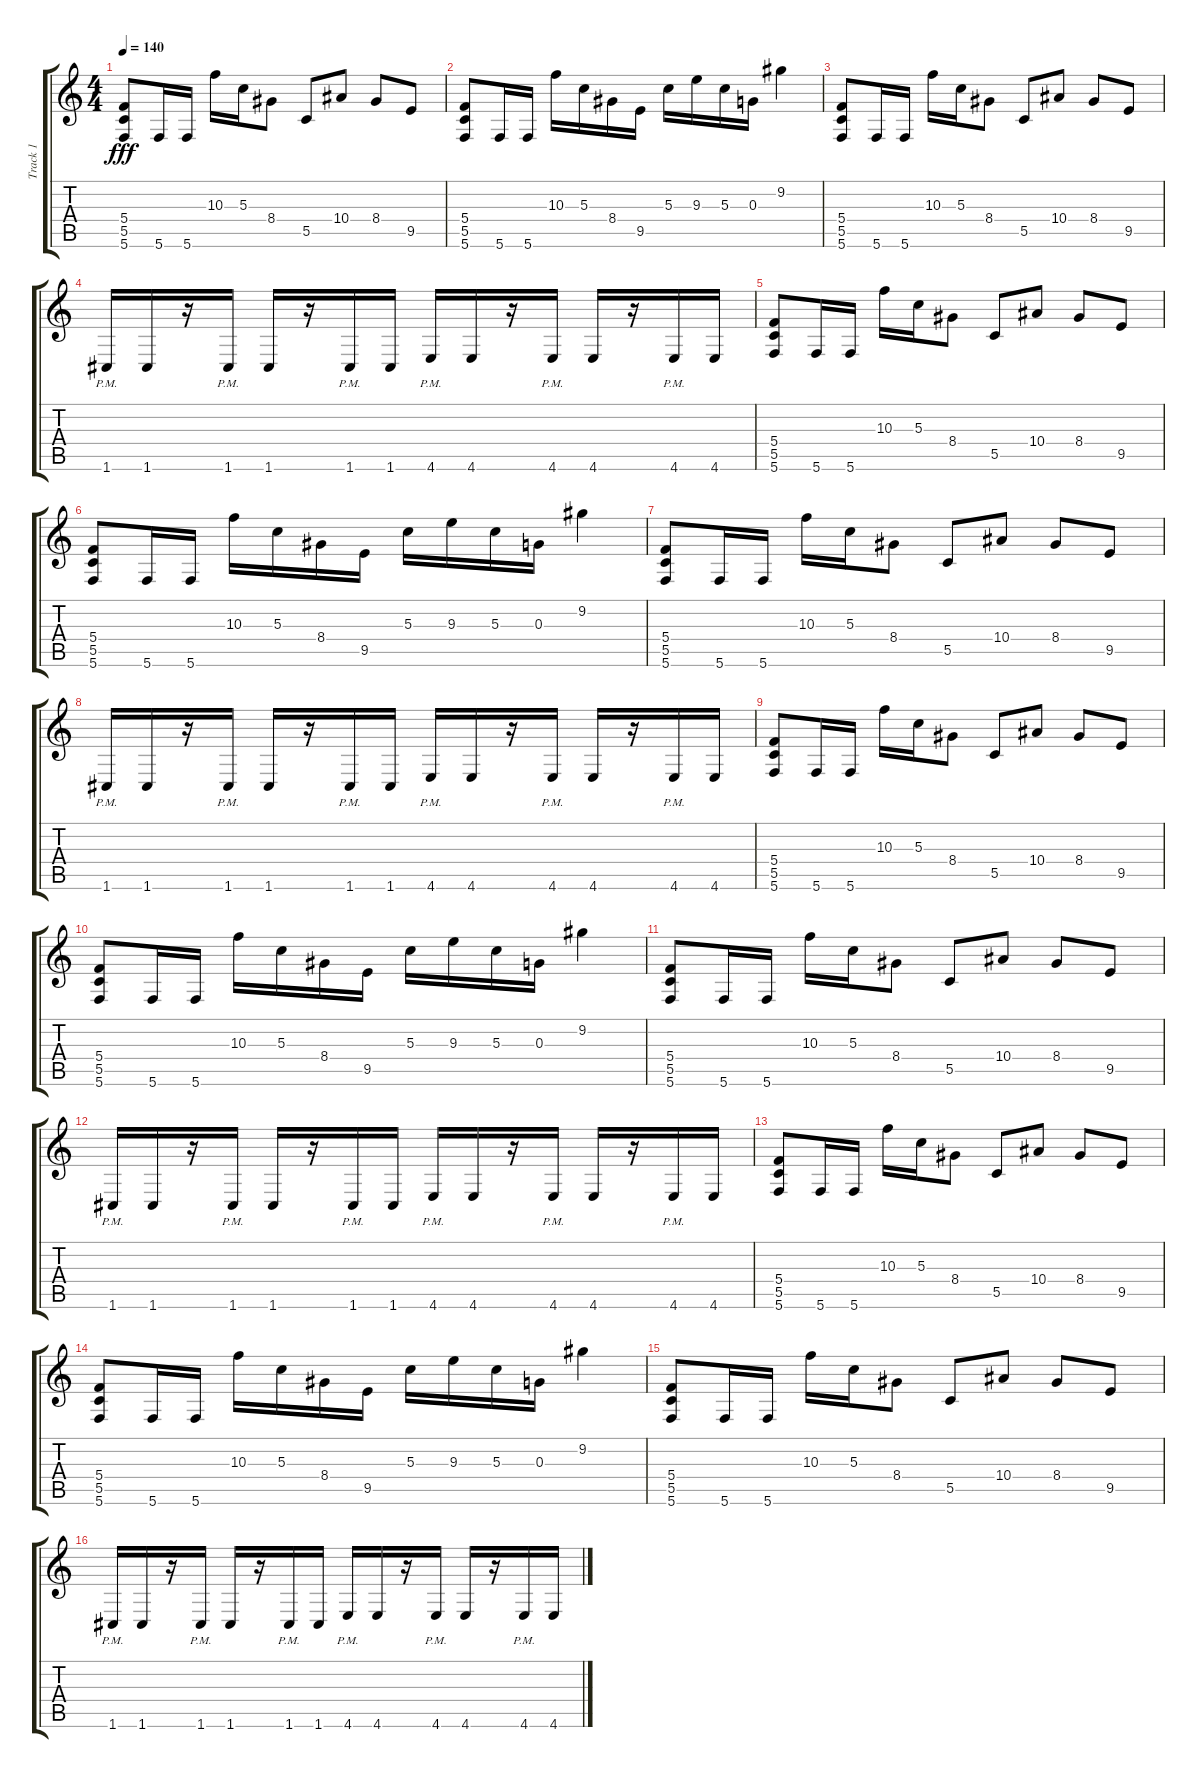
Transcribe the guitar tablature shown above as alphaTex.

\track ("Track 1" "Track 1") {instrument distortionguitar}
\staff {score tabs}
\tuning (E4 B3 G3 C3 G2 C2) {hide}
\ts (4 4)
\tempo 140
\clef g2
\ks c
(5.4 5.5 5.6).8{dy fff} 5.6.16 5.6.16 10.3.16 5.3.16 8.4.8 5.5.8 10.4.8 8.4.8 9.5.8 |
(5.4 5.5 5.6).8 5.6.16 5.6.16 10.3.16 5.3.16 8.4.16 9.5.16 5.3.16 9.3.16 5.3.16 0.3.16 9.2.4 |
(5.4 5.5 5.6).8 5.6.16 5.6.16 10.3.16 5.3.16 8.4.8 5.5.8 10.4.8 8.4.8 9.5.8 |
1.6{pm}.16 1.6.16 r.16 1.6{pm}.16 1.6.16 r.16 1.6{pm}.16 1.6.16 4.6{pm}.16 4.6.16 r.16 4.6{pm}.16 4.6.16 r.16 4.6{pm}.16 4.6.16 |
(5.4 5.5 5.6).8 5.6.16 5.6.16 10.3.16 5.3.16 8.4.8 5.5.8 10.4.8 8.4.8 9.5.8 |
(5.4 5.5 5.6).8 5.6.16 5.6.16 10.3.16 5.3.16 8.4.16 9.5.16 5.3.16 9.3.16 5.3.16 0.3.16 9.2.4 |
(5.4 5.5 5.6).8 5.6.16 5.6.16 10.3.16 5.3.16 8.4.8 5.5.8 10.4.8 8.4.8 9.5.8 |
1.6{pm}.16 1.6.16 r.16 1.6{pm}.16 1.6.16 r.16 1.6{pm}.16 1.6.16 4.6{pm}.16 4.6.16 r.16 4.6{pm}.16 4.6.16 r.16 4.6{pm}.16 4.6.16 |
(5.4 5.5 5.6).8 5.6.16 5.6.16 10.3.16 5.3.16 8.4.8 5.5.8 10.4.8 8.4.8 9.5.8 |
(5.4 5.5 5.6).8 5.6.16 5.6.16 10.3.16 5.3.16 8.4.16 9.5.16 5.3.16 9.3.16 5.3.16 0.3.16 9.2.4 |
(5.4 5.5 5.6).8 5.6.16 5.6.16 10.3.16 5.3.16 8.4.8 5.5.8 10.4.8 8.4.8 9.5.8 |
1.6{pm}.16 1.6.16 r.16 1.6{pm}.16 1.6.16 r.16 1.6{pm}.16 1.6.16 4.6{pm}.16 4.6.16 r.16 4.6{pm}.16 4.6.16 r.16 4.6{pm}.16 4.6.16 |
(5.4 5.5 5.6).8 5.6.16 5.6.16 10.3.16 5.3.16 8.4.8 5.5.8 10.4.8 8.4.8 9.5.8 |
(5.4 5.5 5.6).8 5.6.16 5.6.16 10.3.16 5.3.16 8.4.16 9.5.16 5.3.16 9.3.16 5.3.16 0.3.16 9.2.4 |
(5.4 5.5 5.6).8 5.6.16 5.6.16 10.3.16 5.3.16 8.4.8 5.5.8 10.4.8 8.4.8 9.5.8 |
1.6{pm}.16 1.6.16 r.16 1.6{pm}.16 1.6.16 r.16 1.6{pm}.16 1.6.16 4.6{pm}.16 4.6.16 r.16 4.6{pm}.16 4.6.16 r.16 4.6{pm}.16 4.6.16
